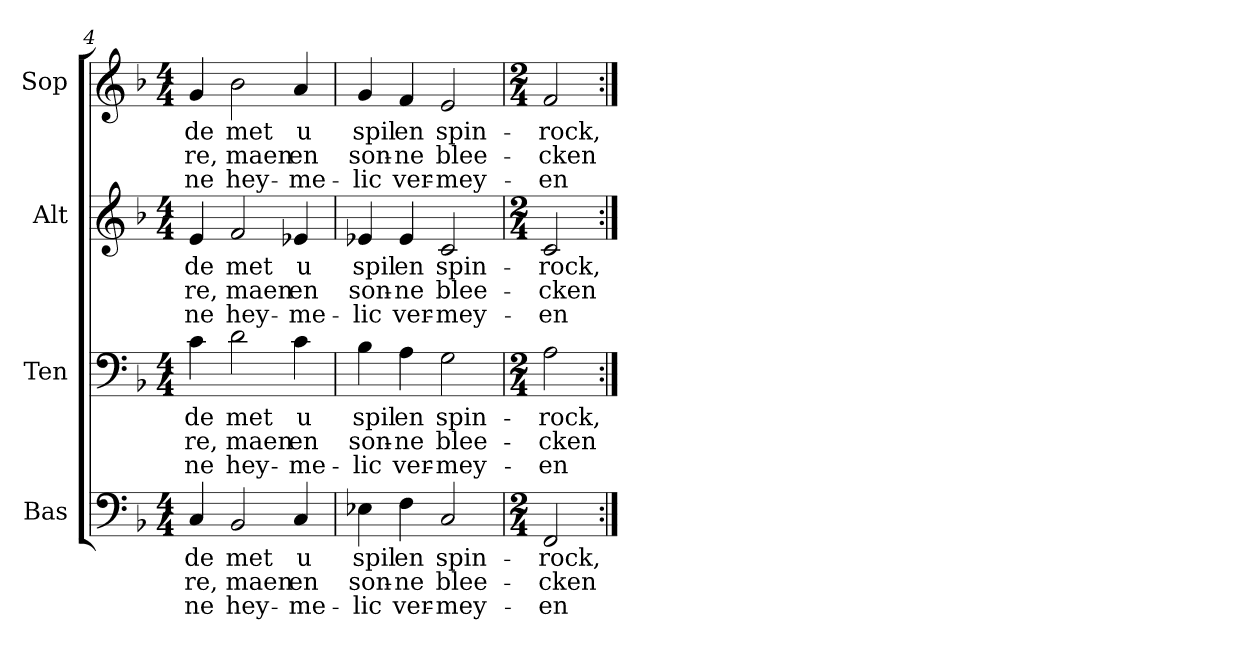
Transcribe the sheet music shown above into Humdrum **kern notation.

**kern	**text	**text	**text	**kern	**text	**text	**text	**kern	**text	**text	**text	**kern	**text	**text	**text
*part4	*part4	*part4	*part4	*part3	*part3	*part3	*part3	*part2	*part2	*part2	*part2	*part1	*part1	*part1	*part1
*staff4	*staff4	*staff4	*staff4	*staff3	*staff3	*staff3	*staff3	*staff2	*staff2	*staff2	*staff2	*staff1	*staff1	*staff1	*staff1
*I"Bas	*	*	*	*I"Ten	*	*	*	*I"Alt	*	*	*	*I"Sop	*	*	*
*clefF4	*	*	*	*clefF4	*	*	*	*clefG2	*	*	*	*clefG2	*	*	*
*k[b-]	*	*	*	*k[b-]	*	*	*	*k[b-]	*	*	*	*k[b-]	*	*	*
*F:	*	*	*	*F:	*	*	*	*F:	*	*	*	*F:	*	*	*
*M4/4	*	*	*	*M4/4	*	*	*	*M4/4	*	*	*	*M4/4	*	*	*
=4	=4	=4	=4	=4	=4	=4	=4	=4	=4	=4	=4	=4	=4	=4	=4
!	!LO:LY:b:cj	!LO:LY:b:cj	!LO:LY:b:cj	!	!LO:LY:b:cj	!LO:LY:b:cj	!LO:LY:b:cj	!	!LO:LY:b:cj	!LO:LY:b:cj	!LO:LY:b:cj	!	!LO:LY:b:cj	!LO:LY:b:cj	!LO:LY:b:cj
4C/	-de	re,	ne	4c\	-de	re,	ne	4e/	-de	re,	ne	4g/	-de	re,	ne
!	!LO:LY:b	!LO:LY:b	!LO:LY:b	!	!LO:LY:b	!LO:LY:b	!LO:LY:b	!	!LO:LY:b	!LO:LY:b	!LO:LY:b	!	!LO:LY:b	!LO:LY:b	!LO:LY:b
2BB-/	met	maen	hey-	2d\	met	maen	hey-	2f/	met	maen	hey-	2b-\	met	maen	hey-
!	!LO:LY:b:cj	!LO:LY:b:cj	!LO:LY:b	!	!LO:LY:b:cj	!LO:LY:b:cj	!LO:LY:b	!	!LO:LY:b:cj	!LO:LY:b:cj	!LO:LY:b	!	!LO:LY:b:cj	!LO:LY:b:cj	!LO:LY:b
4C/	-u	en	me-	4c\	-u	en	me-	4e-X/	-u	en	me-	4a/	-u	en	me-
=5	=5	=5	=5	=5	=5	=5	=5	=5	=5	=5	=5	=5	=5	=5	=5
!	!LO:LY:b	!LO:LY:b	!LO:LY:b:cj	!	!LO:LY:b	!LO:LY:b	!LO:LY:b:cj	!	!LO:LY:b	!LO:LY:b	!LO:LY:b:cj	!	!LO:LY:b	!LO:LY:b	!LO:LY:b:cj
4E-X\	-spil	son-	-lic	4B-\	-spil	son-	-lic	4e-X/	-spil	son-	-lic	4g/	-spil	son-	-lic
!	!LO:LY:b:cj	!LO:LY:b:cj	!LO:LY:b	!	!LO:LY:b:cj	!LO:LY:b:cj	!LO:LY:b	!	!LO:LY:b:cj	!LO:LY:b:cj	!LO:LY:b	!	!LO:LY:b:cj	!LO:LY:b:cj	!LO:LY:b
4F\	en	ne	ver-	4A\	en	ne	ver-	4e-/	en	ne	ver-	4f/	en	ne	ver-
!	!LO:LY:b	!LO:LY:b	!LO:LY:b	!	!LO:LY:b	!LO:LY:b	!LO:LY:b	!	!LO:LY:b	!LO:LY:b	!LO:LY:b	!	!LO:LY:b	!LO:LY:b	!LO:LY:b
2C/	-spin-	-blee-	-mey-	2G\	-spin-	-blee-	-mey-	2c/	-spin-	-blee-	-mey-	2e/	-spin-	-blee-	-mey-
=6	=6	=6	=6	=6	=6	=6	=6	=6	=6	=6	=6	=6	=6	=6	=6
*M2/4	*	*	*	*M2/4	*	*	*	*M2/4	*	*	*	*M2/4	*	*	*
!	!LO:LY:b	!LO:LY:b	!LO:LY:b:cj	!	!LO:LY:b	!LO:LY:b	!LO:LY:b:cj	!	!LO:LY:b	!LO:LY:b	!LO:LY:b:cj	!	!LO:LY:b	!LO:LY:b	!LO:LY:b:cj
2FF/	-rock,	cken	en	2A\	-rock,	cken	en	2c/	-rock,	cken	en	2f/	-rock,	cken	en
=:|!	=:|!	=:|!	=:|!	=:|!	=:|!	=:|!	=:|!	=:|!	=:|!	=:|!	=:|!	=:|!	=:|!	=:|!	=:|!
*-	*-	*-	*-	*-	*-	*-	*-	*-	*-	*-	*-	*-	*-	*-	*-
